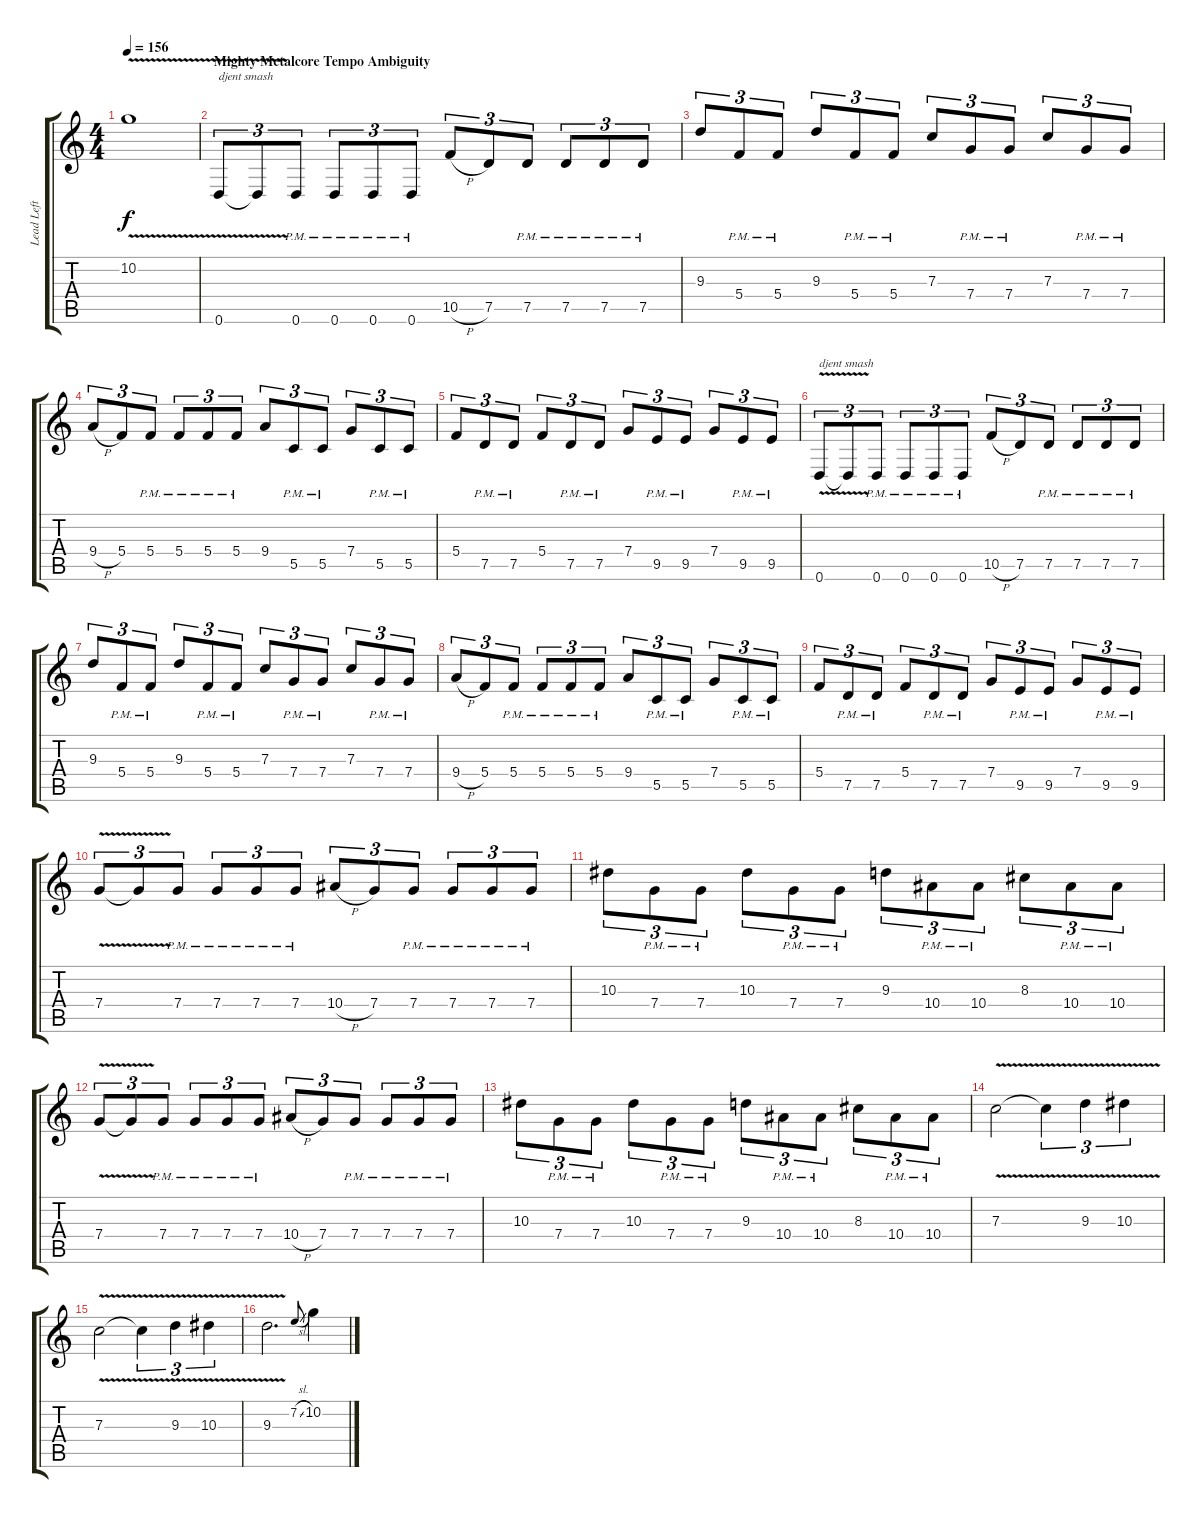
\track ("Lead Left" "Lead Left") {instrument distortionguitar}
\staff {score tabs}
\tuning (D4 A3 F3 C3 G2 D2) {hide}
\ts (4 4)
\tempo 156
\clef g2
\ks c
10.2{v}.1{dy f} |
\section ("" "Mighty Metalcore Tempo Ambiguity")
0.6{v}.8{tu (3 2) txt "djent smash"} 0.6{t}.8{tu (3 2)} 0.6{pm}.8{tu (3 2)} 0.6{pm}.8{tu (3 2)} 0.6{pm}.8{tu (3 2)} 0.6{pm}.8{tu (3 2)} 10.5{h}.8{tu (3 2)} 7.5.8{tu (3 2)} 7.5{pm}.8{tu (3 2)} 7.5{pm}.8{tu (3 2)} 7.5{pm}.8{tu (3 2)} 7.5{pm}.8{tu (3 2)} |
9.3.8{tu (3 2)} 5.4{pm}.8{tu (3 2)} 5.4{pm}.8{tu (3 2)} 9.3.8{tu (3 2)} 5.4{pm}.8{tu (3 2)} 5.4{pm}.8{tu (3 2)} 7.3.8{tu (3 2)} 7.4{pm}.8{tu (3 2)} 7.4{pm}.8{tu (3 2)} 7.3.8{tu (3 2)} 7.4{pm}.8{tu (3 2)} 7.4{pm}.8{tu (3 2)} |
9.4{h}.8{tu (3 2)} 5.4.8{tu (3 2)} 5.4{pm}.8{tu (3 2)} 5.4{pm}.8{tu (3 2)} 5.4{pm}.8{tu (3 2)} 5.4{pm}.8{tu (3 2)} 9.4.8{tu (3 2)} 5.5{pm}.8{tu (3 2)} 5.5{pm}.8{tu (3 2)} 7.4.8{tu (3 2)} 5.5{pm}.8{tu (3 2)} 5.5{pm}.8{tu (3 2)} |
5.4.8{tu (3 2)} 7.5{pm}.8{tu (3 2)} 7.5{pm}.8{tu (3 2)} 5.4.8{tu (3 2)} 7.5{pm}.8{tu (3 2)} 7.5{pm}.8{tu (3 2)} 7.4.8{tu (3 2)} 9.5{pm}.8{tu (3 2)} 9.5{pm}.8{tu (3 2)} 7.4.8{tu (3 2)} 9.5{pm}.8{tu (3 2)} 9.5{pm}.8{tu (3 2)} |
0.6{v}.8{tu (3 2) txt "djent smash"} 0.6{t}.8{tu (3 2)} 0.6{pm}.8{tu (3 2)} 0.6{pm}.8{tu (3 2)} 0.6{pm}.8{tu (3 2)} 0.6{pm}.8{tu (3 2)} 10.5{h}.8{tu (3 2)} 7.5.8{tu (3 2)} 7.5{pm}.8{tu (3 2)} 7.5{pm}.8{tu (3 2)} 7.5{pm}.8{tu (3 2)} 7.5{pm}.8{tu (3 2)} |
9.3.8{tu (3 2)} 5.4{pm}.8{tu (3 2)} 5.4{pm}.8{tu (3 2)} 9.3.8{tu (3 2)} 5.4{pm}.8{tu (3 2)} 5.4{pm}.8{tu (3 2)} 7.3.8{tu (3 2)} 7.4{pm}.8{tu (3 2)} 7.4{pm}.8{tu (3 2)} 7.3.8{tu (3 2)} 7.4{pm}.8{tu (3 2)} 7.4{pm}.8{tu (3 2)} |
9.4{h}.8{tu (3 2)} 5.4.8{tu (3 2)} 5.4{pm}.8{tu (3 2)} 5.4{pm}.8{tu (3 2)} 5.4{pm}.8{tu (3 2)} 5.4{pm}.8{tu (3 2)} 9.4.8{tu (3 2)} 5.5{pm}.8{tu (3 2)} 5.5{pm}.8{tu (3 2)} 7.4.8{tu (3 2)} 5.5{pm}.8{tu (3 2)} 5.5{pm}.8{tu (3 2)} |
5.4.8{tu (3 2)} 7.5{pm}.8{tu (3 2)} 7.5{pm}.8{tu (3 2)} 5.4.8{tu (3 2)} 7.5{pm}.8{tu (3 2)} 7.5{pm}.8{tu (3 2)} 7.4.8{tu (3 2)} 9.5{pm}.8{tu (3 2)} 9.5{pm}.8{tu (3 2)} 7.4.8{tu (3 2)} 9.5{pm}.8{tu (3 2)} 9.5{pm}.8{tu (3 2)} |
7.4{v}.8{tu (3 2)} 7.4{t}.8{tu (3 2)} 7.4{pm}.8{tu (3 2)} 7.4{pm}.8{tu (3 2)} 7.4{pm}.8{tu (3 2)} 7.4{pm}.8{tu (3 2)} 10.4{h}.8{tu (3 2)} 7.4.8{tu (3 2)} 7.4{pm}.8{tu (3 2)} 7.4{pm}.8{tu (3 2)} 7.4{pm}.8{tu (3 2)} 7.4{pm}.8{tu (3 2)} |
10.3.8{tu (3 2)} 7.4{pm}.8{tu (3 2)} 7.4{pm}.8{tu (3 2)} 10.3.8{tu (3 2)} 7.4{pm}.8{tu (3 2)} 7.4{pm}.8{tu (3 2)} 9.3.8{tu (3 2)} 10.4{pm}.8{tu (3 2)} 10.4{pm}.8{tu (3 2)} 8.3.8{tu (3 2)} 10.4{pm}.8{tu (3 2)} 10.4{pm}.8{tu (3 2)} |
7.4{v}.8{tu (3 2)} 7.4{t}.8{tu (3 2)} 7.4{pm}.8{tu (3 2)} 7.4{pm}.8{tu (3 2)} 7.4{pm}.8{tu (3 2)} 7.4{pm}.8{tu (3 2)} 10.4{h}.8{tu (3 2)} 7.4.8{tu (3 2)} 7.4{pm}.8{tu (3 2)} 7.4{pm}.8{tu (3 2)} 7.4{pm}.8{tu (3 2)} 7.4{pm}.8{tu (3 2)} |
10.3.8{tu (3 2)} 7.4{pm}.8{tu (3 2)} 7.4{pm}.8{tu (3 2)} 10.3.8{tu (3 2)} 7.4{pm}.8{tu (3 2)} 7.4{pm}.8{tu (3 2)} 9.3.8{tu (3 2)} 10.4{pm}.8{tu (3 2)} 10.4{pm}.8{tu (3 2)} 8.3.8{tu (3 2)} 10.4{pm}.8{tu (3 2)} 10.4{pm}.8{tu (3 2)} |
7.3{v}.2 7.3{t}.4{tu (3 2)} 9.3{v}.4{tu (3 2)} 10.3{v}.4{tu (3 2)} |
7.3{v}.2 7.3{t}.4{tu (3 2)} 9.3{v}.4{tu (3 2)} 10.3{v}.4{tu (3 2)} |
9.3{v}.2{d} 7.2{sl}.8{gr onbeat} 10.2.4
